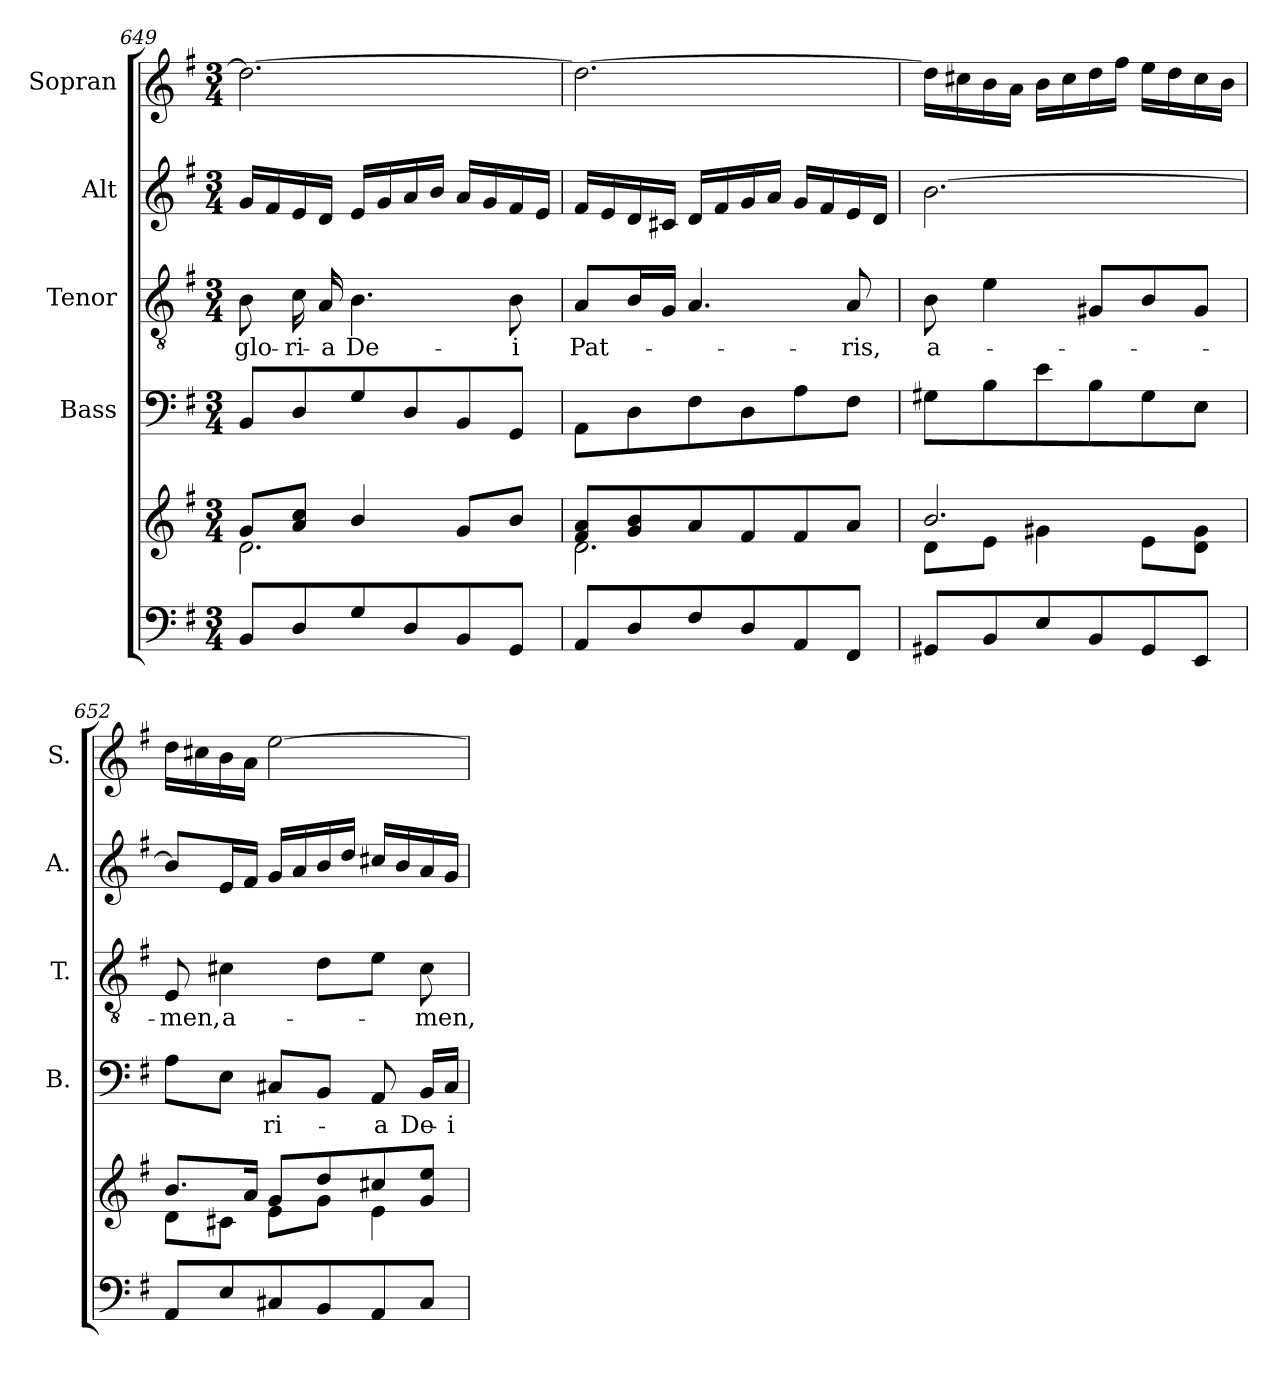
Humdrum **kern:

**kern	**kern	**kern	**text	**kern	**text	**kern	**kern
*part5	*part5	*part4	*part4	*part3	*part3	*part2	*part1
*staff6	*staff5	*staff4	*staff4	*staff3	*staff3	*staff2	*staff1
*	*	*I"Bass	*	*I"Tenor	*	*I"Alt	*I"Sopran
*	*	*I'B.	*	*I'T.	*	*I'A.	*I'S.
!!LO:PB:g=z
*clefF4	*clefG2	*clefF4	*	*clefGv2	*	*clefG2	*clefG2
*k[f#]	*k[f#]	*k[f#]	*	*k[f#]	*	*k[f#]	*k[f#]
*G:	*G:	*G:	*	*G:	*	*G:	*G:
*M3/4	*M3/4	*M3/4	*	*M3/4	*	*M3/4	*M3/4
=649	=649	=649	=649	=649	=649	=649	=649
*	*^	*	*	*	*	*	*
!	!	!	!	!	!	!LO:LY:b	!	!
8BB/L	8g/L	2.d\	8BB/L	.	8B\	glo-	16g/LL	2.dd\_
.	.	.	.	.	.	.	16f#/	.
!	!	!	!	!	!	!LO:LY:b	!	!
8D/	8a/ 8cc/J	.	8D/	.	16c\	-ri-	16e/	.
!	!	!	!	!	!	!LO:LY:b	!	!
.	.	.	.	.	16A/	-a	16d/JJ	.
!	!	!	!	!	!	!LO:LY:b	!	!
8G/	4b/	.	8G/	.	4.B\	De-	16e/LL	.
.	.	.	.	.	.	.	16g/	.
8D/	.	.	8D/	.	.	.	16a/	.
.	.	.	.	.	.	.	16b/JJ	.
8BB/	8g/L	.	8BB/	.	.	.	16a/LL	.
.	.	.	.	.	.	.	16g/	.
!	!	!	!	!	!	!LO:LY:b	!	!
8GG/J	8b/J	.	8GG/J	.	8B\	-i	16f#/	.
.	.	.	.	.	.	.	16e/JJ	.
=650	=650	=650	=650	=650	=650	=650	=650	=650
!	!	!	!	!	!	!LO:LY:b	!	!
8AA/L	8f#/ 8a/L	2.d\	8AA\L	.	8A/L	Pat-	16f#/LL	2.dd\_
.	.	.	.	.	.	.	16e/	.
8D/	8g/ 8b/	.	8D\	.	16B/L	.	16d/	.
.	.	.	.	.	16G/JJ	.	16c#X/JJ	.
8F#/	8a/	.	8F#\	.	4.A/	.	16d/LL	.
.	.	.	.	.	.	.	16f#/	.
8D/	8f#/	.	8D\	.	.	.	16g/	.
.	.	.	.	.	.	.	16a/JJ	.
8AA/	8f#/	.	8A\	.	.	.	16g/LL	.
.	.	.	.	.	.	.	16f#/	.
!	!	!	!	!	!	!LO:LY:b	!	!
8FF#/J	8a/J	.	8F#\J	.	8A/	-ris,	16e/	.
.	.	.	.	.	.	.	16d/JJ	.
=651	=651	=651	=651	=651	=651	=651	=651	=651
!	!	!	!	!	!	!LO:LY:b	!	!
8GG#X/L	2.b/	8d\L	8G#X\L	.	8B\	a-	[2.b\	16dd\LL]
.	.	.	.	.	.	.	.	16cc#X\
8BB/	.	8e\J	8B\	.	4e\	.	.	16b\
.	.	.	.	.	.	.	.	16a\JJ
8E/	.	4g#X\	8e\	.	.	.	.	16b\LL
.	.	.	.	.	.	.	.	16cc#\
8BB/	.	.	8B\	.	8G#X/L	.	.	16dd\
.	.	.	.	.	.	.	.	16ff#\JJ
8GG#/	.	8e\L	8G#\	.	8B/	.	.	16ee\LL
.	.	.	.	.	.	.	.	16dd\
8EE/J	.	8d\ 8g#\J	8E\J	.	8G#/J	.	.	16cc#\
.	.	.	.	.	.	.	.	16b\JJ
=652	=652	=652	=652	=652	=652	=652	=652	=652
!	!	!	!	!	!	!LO:LY:b	!	!
8AA/L	8.b/L	8d\L	8A\L	.	8E/	-men,	8b/L]	16dd\LL
.	.	.	.	.	.	.	.	16cc#X\
!	!	!	!	!	!	!LO:LY:b	!	!
8E/	.	8c#X\J	8E\J	.	4c#X\	a-	16e/L	16b\
.	16a/Jk	.	.	.	.	.	16f#/JJ	16a\JJ
!	!	!	!	!LO:LY:b	!	!	!	!
8C#X/	8g/L	8e\L	8C#X/L	-ri-	.	.	16g/LL	[2ee\
.	.	.	.	.	.	.	16a/	.
8BB/	8dd/	8g\J	8BB/J	.	8d\L	.	16b/	.
.	.	.	.	.	.	.	16dd/JJ	.
!	!	!	!	!LO:LY:b	!	!	!	!
8AA/	8cc#X/	4e\	8AA/	-a	8e\J	.	16cc#X/LL	.
.	.	.	.	.	.	.	16b/	.
!	!	!	!	!LO:LY:b	!	!LO:LY:b	!	!
8C#/J	8g/ 8ee/J	.	16BB/LL	De-	8c#\	-men,	16a/	.
!	!	!	!	!LO:LY:b	!	!	!	!
.	.	.	16C#/JJ	-i	.	.	16g/JJ	.
*	*v	*v	*	*	*	*	*	*
=	=	=	=	=	=	=	=
*-	*-	*-	*-	*-	*-	*-	*-
